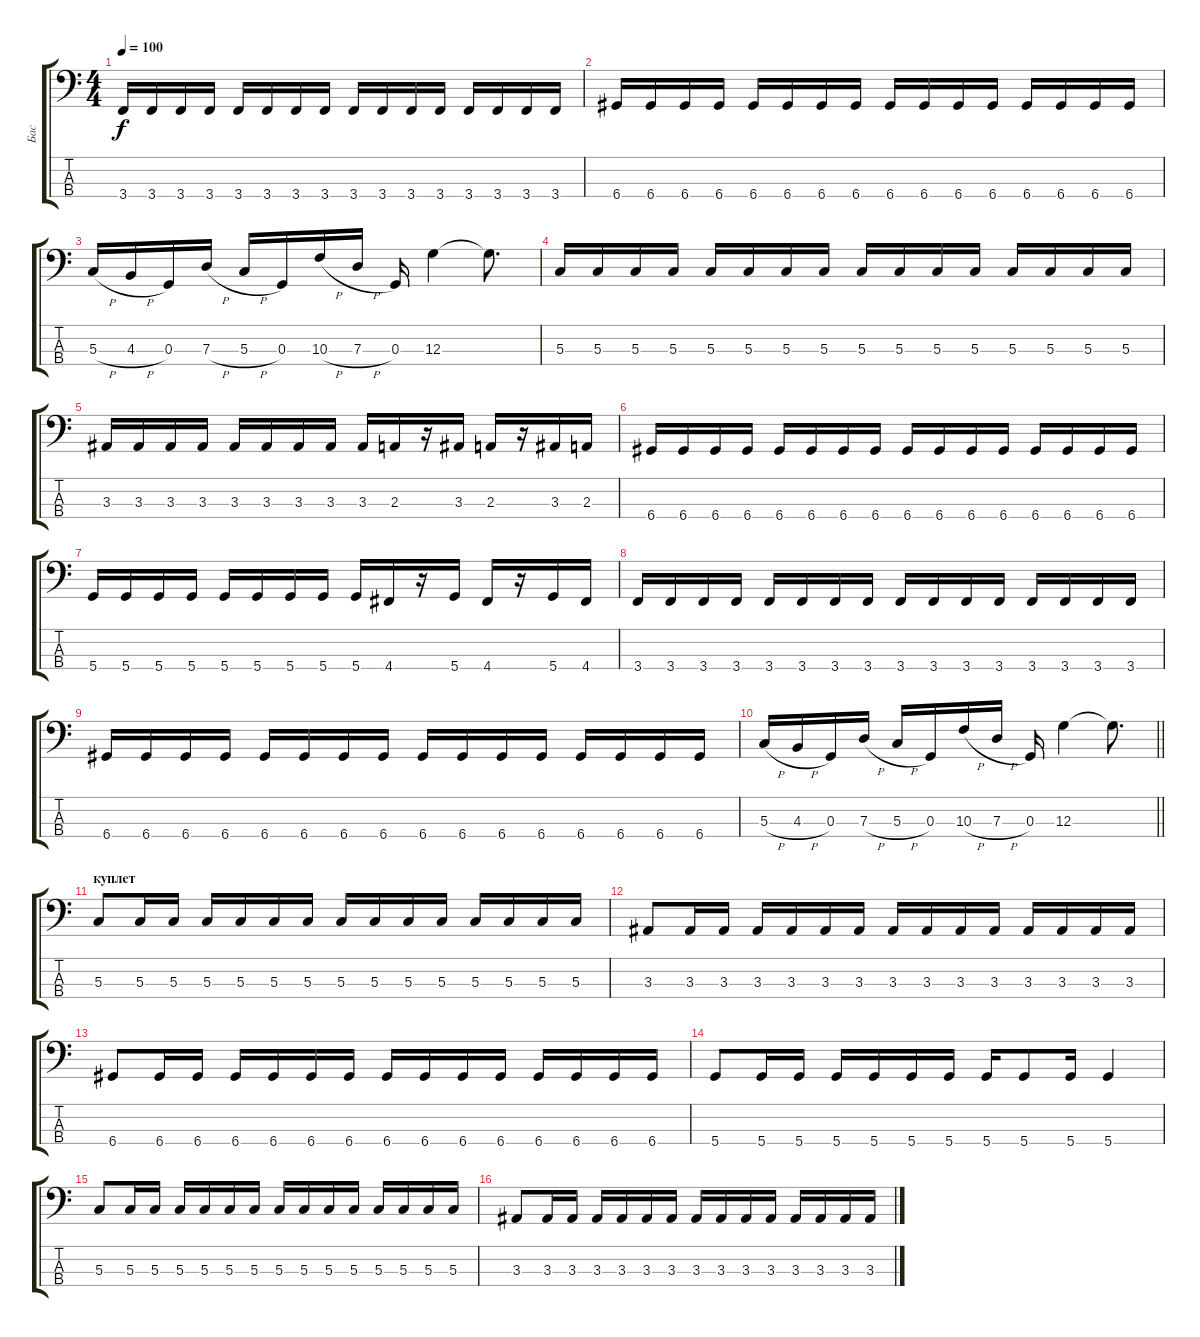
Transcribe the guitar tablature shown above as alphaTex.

\track ("Бас" "Бас") {instrument electricbassfinger}
\staff {score tabs}
\tuning (F2 C2 G1 D1) {hide}
\ts (4 4)
\tempo 100
\clef f4
\ks c
3.4.16{dy f} 3.4.16 3.4.16 3.4.16 3.4.16 3.4.16 3.4.16 3.4.16 3.4.16 3.4.16 3.4.16 3.4.16 3.4.16 3.4.16 3.4.16 3.4.16 |
6.4.16 6.4.16 6.4.16 6.4.16 6.4.16 6.4.16 6.4.16 6.4.16 6.4.16 6.4.16 6.4.16 6.4.16 6.4.16 6.4.16 6.4.16 6.4.16 |
5.3{h}.16 4.3{h}.16 0.3.16 7.3{h}.16 5.3{h}.16 0.3.16 10.3{h}.16 7.3{h}.16 0.3.16 12.3.4 12.3{t}.8{d} |
5.3.16 5.3.16 5.3.16 5.3.16 5.3.16 5.3.16 5.3.16 5.3.16 5.3.16 5.3.16 5.3.16 5.3.16 5.3.16 5.3.16 5.3.16 5.3.16 |
3.3.16 3.3.16 3.3.16 3.3.16 3.3.16 3.3.16 3.3.16 3.3.16 3.3.16 2.3.16 r.16 3.3.16 2.3.16 r.16 3.3.16 2.3.16 |
6.4.16 6.4.16 6.4.16 6.4.16 6.4.16 6.4.16 6.4.16 6.4.16 6.4.16 6.4.16 6.4.16 6.4.16 6.4.16 6.4.16 6.4.16 6.4.16 |
5.4.16 5.4.16 5.4.16 5.4.16 5.4.16 5.4.16 5.4.16 5.4.16 5.4.16 4.4.16 r.16 5.4.16 4.4.16 r.16 5.4.16 4.4.16 |
3.4.16 3.4.16 3.4.16 3.4.16 3.4.16 3.4.16 3.4.16 3.4.16 3.4.16 3.4.16 3.4.16 3.4.16 3.4.16 3.4.16 3.4.16 3.4.16 |
6.4.16 6.4.16 6.4.16 6.4.16 6.4.16 6.4.16 6.4.16 6.4.16 6.4.16 6.4.16 6.4.16 6.4.16 6.4.16 6.4.16 6.4.16 6.4.16 |
\barLineRight lightlight
5.3{h}.16 4.3{h}.16 0.3.16 7.3{h}.16 5.3{h}.16 0.3.16 10.3{h}.16 7.3{h}.16 0.3.16 12.3.4 12.3{t}.8{d} |
\section ("" "куплет")
5.3.8 5.3.16 5.3.16 5.3.16 5.3.16 5.3.16 5.3.16 5.3.16 5.3.16 5.3.16 5.3.16 5.3.16 5.3.16 5.3.16 5.3.16 |
3.3.8 3.3.16 3.3.16 3.3.16 3.3.16 3.3.16 3.3.16 3.3.16 3.3.16 3.3.16 3.3.16 3.3.16 3.3.16 3.3.16 3.3.16 |
6.4.8 6.4.16 6.4.16 6.4.16 6.4.16 6.4.16 6.4.16 6.4.16 6.4.16 6.4.16 6.4.16 6.4.16 6.4.16 6.4.16 6.4.16 |
5.4.8 5.4.16 5.4.16 5.4.16 5.4.16 5.4.16 5.4.16 5.4.16 5.4.8 5.4.16 5.4.4 |
5.3.8 5.3.16 5.3.16 5.3.16 5.3.16 5.3.16 5.3.16 5.3.16 5.3.16 5.3.16 5.3.16 5.3.16 5.3.16 5.3.16 5.3.16 |
3.3.8 3.3.16 3.3.16 3.3.16 3.3.16 3.3.16 3.3.16 3.3.16 3.3.16 3.3.16 3.3.16 3.3.16 3.3.16 3.3.16 3.3.16
